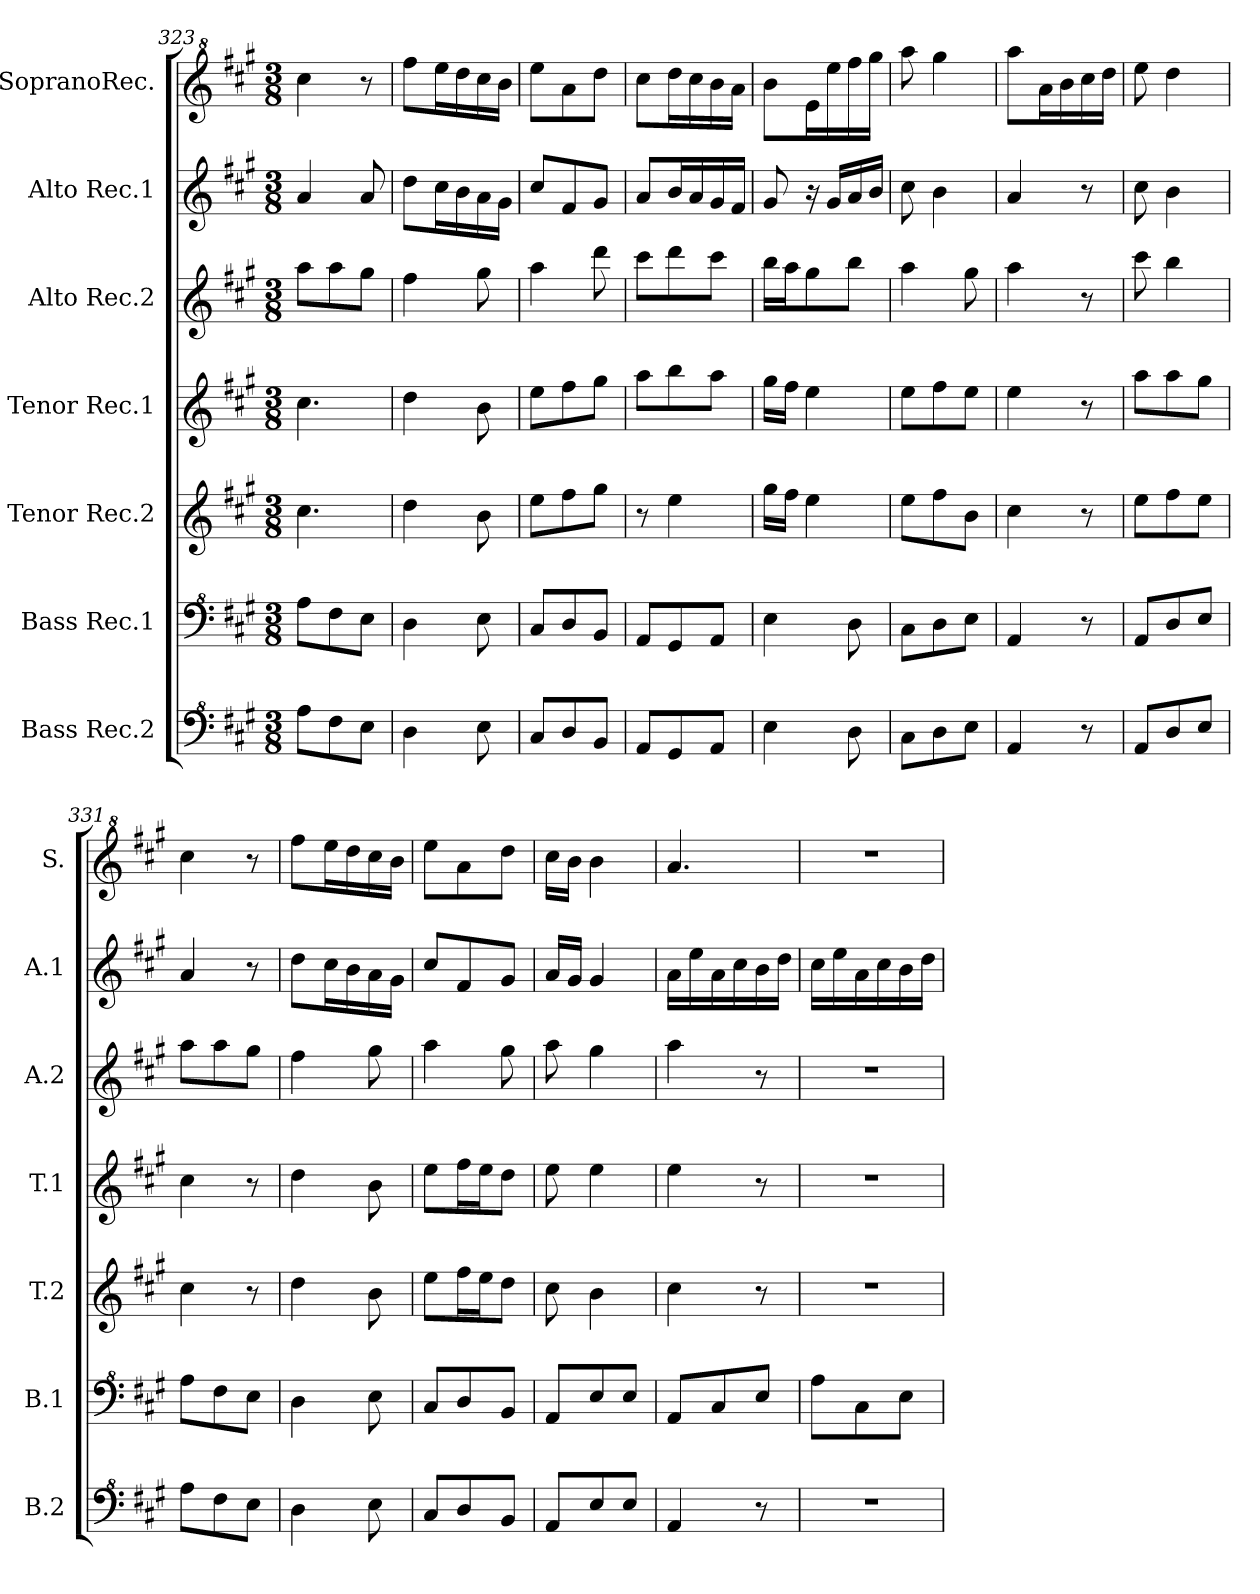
**kern	**kern	**kern	**kern	**kern	**kern	**kern
*part7	*part6	*part5	*part4	*part3	*part2	*part1
*staff7	*staff6	*staff5	*staff4	*staff3	*staff2	*staff1
*I"Bass Rec.2	*I"Bass Rec.1	*I"Tenor Rec.2	*I"Tenor Rec.1	*I"Alto Rec.2	*I"Alto Rec.1	*I"SopranoRec.
*I'B.2	*I'B.1	*I'T.2	*I'T.1	*I'A.2	*I'A.1	*I'S.
*clefF^4	*clefF^4	*clefG2	*clefG2	*clefG2	*clefG2	*clefG^2
*k[f#c#g#]	*k[f#c#g#]	*k[f#c#g#]	*k[f#c#g#]	*k[f#c#g#]	*k[f#c#g#]	*k[f#c#g#]
*M3/8	*M3/8	*M3/8	*M3/8	*M3/8	*M3/8	*M3/8
=323	=323	=323	=323	=323	=323	=323
8a\L	8a\L	4.cc#\	4.cc#\	8aa\L	4a/	4ccc#\
8f#\	8f#\	.	.	8aa\	.	.
8e\J	8e\J	.	.	8gg#\J	8a/	8r
=324	=324	=324	=324	=324	=324	=324
4d\	4d\	4dd\	4dd\	4ff#\	8dd\L	8fff#\L
.	.	.	.	.	16cc#\L	16eee\L
.	.	.	.	.	16b\	16ddd\
8e\	8e\	8b\	8b\	8gg#\	16a\	16ccc#\
.	.	.	.	.	16g#\JJ	16bb\JJ
=325	=325	=325	=325	=325	=325	=325
8c#/L	8c#/L	8ee\L	8ee\L	4aa\	8cc#/L	8eee\L
8d/	8d/	8ff#\	8ff#\	.	8f#/	8aa\
8B/J	8B/J	8gg#\J	8gg#\J	8ddd\	8g#/J	8ddd\J
=326	=326	=326	=326	=326	=326	=326
8A/L	8A/L	8r	8aa\L	8ccc#\L	8a/L	8ccc#\L
8G#/	8G#/	4ee\	8bb\	8ddd\	16b/L	16ddd\L
.	.	.	.	.	16a/	16ccc#\
8A/J	8A/J	.	8aa\J	8ccc#\J	16g#/	16bb\
.	.	.	.	.	16f#/JJ	16aa\JJ
=327	=327	=327	=327	=327	=327	=327
4e\	4e\	16gg#\LL	16gg#\LL	16bb\LL	8g#/	8bb\L
.	.	16ff#\JJ	16ff#\JJ	16aa\J	.	.
.	.	4ee\	4ee\	8gg#\	16r	16ee\L
.	.	.	.	.	16g#/LL	16eee\
8d\	8d\	.	.	8bb\J	16a/	16fff#\
.	.	.	.	.	16b/JJ	16ggg#\JJ
=328	=328	=328	=328	=328	=328	=328
8c#\L	8c#\L	8ee\L	8ee\L	4aa\	8cc#\	8aaa\
8d\	8d\	8ff#\	8ff#\	.	4b\	4ggg#\
8e\J	8e\J	8b\J	8ee\J	8gg#\	.	.
=329	=329	=329	=329	=329	=329	=329
4A/	4A/	4cc#\	4ee\	4aa\	4a/	8aaa\L
.	.	.	.	.	.	16aa\L
.	.	.	.	.	.	16bb\
8r	8r	8r	8r	8r	8r	16ccc#\
.	.	.	.	.	.	16ddd\JJ
=330	=330	=330	=330	=330	=330	=330
8A/L	8A/L	8ee\L	8aa\L	8ccc#\	8cc#\	8eee\
8d/	8d/	8ff#\	8aa\	4bb\	4b\	4ddd\
8e/J	8e/J	8ee\J	8gg#\J	.	.	.
=331	=331	=331	=331	=331	=331	=331
8a\L	8a\L	4cc#\	4cc#\	8aa\L	4a/	4ccc#\
8f#\	8f#\	.	.	8aa\	.	.
8e\J	8e\J	8r	8r	8gg#\J	8r	8r
=332	=332	=332	=332	=332	=332	=332
4d\	4d\	4dd\	4dd\	4ff#\	8dd\L	8fff#\L
.	.	.	.	.	16cc#\L	16eee\L
.	.	.	.	.	16b\	16ddd\
8e\	8e\	8b\	8b\	8gg#\	16a\	16ccc#\
.	.	.	.	.	16g#\JJ	16bb\JJ
=333	=333	=333	=333	=333	=333	=333
8c#/L	8c#/L	8ee\L	8ee\L	4aa\	8cc#/L	8eee\L
8d/	8d/	16ff#\L	16ff#\L	.	8f#/	8aa\
.	.	16ee\J	16ee\J	.	.	.
8B/J	8B/J	8dd\J	8dd\J	8gg#\	8g#/J	8ddd\J
!!LO:LB:g=z
=334	=334	=334	=334	=334	=334	=334
8A/L	8A/L	8cc#\	8ee\	8aa\	16a/LL	16ccc#\LL
.	.	.	.	.	16g#/JJ	16bb\JJ
8e/	8e/	4b\	4ee\	4gg#\	4g#/	4bb\
8e/J	8e/J	.	.	.	.	.
=335	=335	=335	=335	=335	=335	=335
4A/	8A/L	4cc#\	4ee\	4aa\	16a\LL	4.aa/
.	.	.	.	.	16ee\	.
.	8c#/	.	.	.	16a\	.
.	.	.	.	.	16cc#\	.
8r	8e/J	8r	8r	8r	16b\	.
.	.	.	.	.	16dd\JJ	.
=336	=336	=336	=336	=336	=336	=336
4.r	8a\L	4.r	4.r	4.r	16cc#\LL	4.r
.	.	.	.	.	16ee\	.
.	8c#\	.	.	.	16a\	.
.	.	.	.	.	16cc#\	.
.	8e\J	.	.	.	16b\	.
.	.	.	.	.	16dd\JJ	.
=	=	=	=	=	=	=
*-	*-	*-	*-	*-	*-	*-
